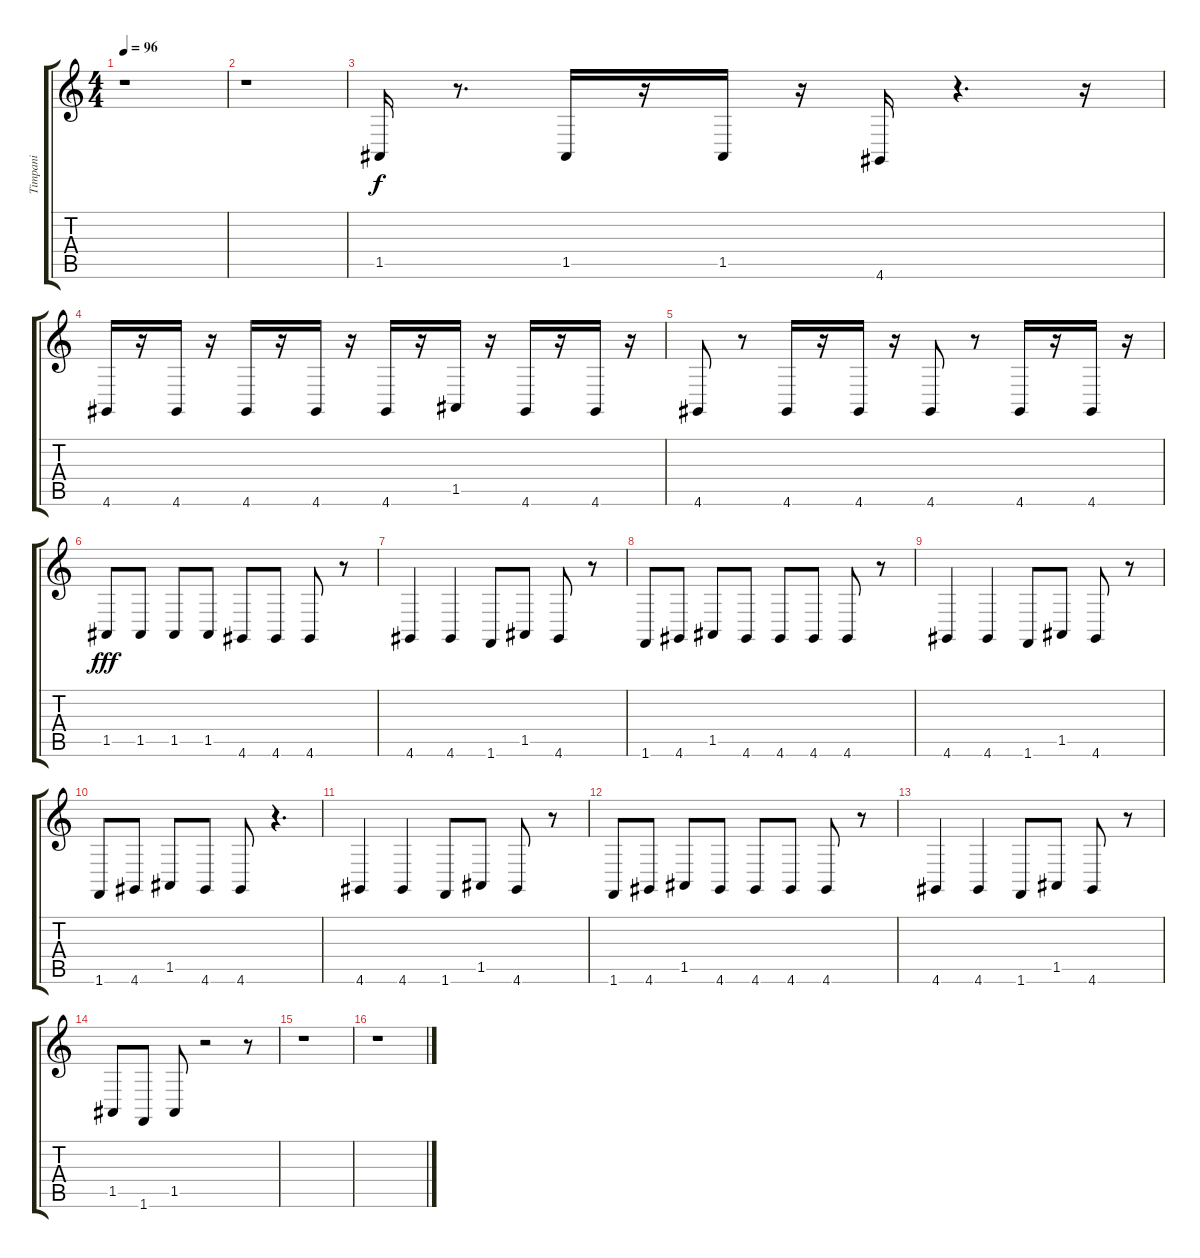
\track ("Timpani" "Timpani") {instrument timpani}
\staff {score tabs}
\tuning (E4 B3 G3 D3 A2 E2) {hide}
\ts (4 4)
\tempo 96
\clef g2
\ks c
r.1{dy fff} |
r.1 |
1.5.16{dy f} r.8{d} 1.5.16 r.16 1.5.16 r.16 4.6.16 r.4{d} r.16 |
4.6.16 r.16 4.6.16 r.16 4.6.16 r.16 4.6.16 r.16 4.6.16 r.16 1.5.16 r.16 4.6.16 r.16 4.6.16 r.16 |
4.6.8 r.8 4.6.16 r.16 4.6.16 r.16 4.6.8 r.8 4.6.16 r.16 4.6.16 r.16 |
1.5.8{dy fff} 1.5.8 1.5.8 1.5.8 4.6.8 4.6.8 4.6.8 r.8 |
4.6.4 4.6.4 1.6.8 1.5.8 4.6.8 r.8 |
1.6.8 4.6.8 1.5.8 4.6.8 4.6.8 4.6.8 4.6.8 r.8 |
4.6.4 4.6.4 1.6.8 1.5.8 4.6.8 r.8 |
1.6.8 4.6.8 1.5.8 4.6.8 4.6.8 r.4{d} |
4.6.4 4.6.4 1.6.8 1.5.8 4.6.8 r.8 |
1.6.8 4.6.8 1.5.8 4.6.8 4.6.8 4.6.8 4.6.8 r.8 |
4.6.4 4.6.4 1.6.8 1.5.8 4.6.8 r.8 |
1.5.8 1.6.8 1.5.8 r.2 r.8 |
r.1 |
r.1
